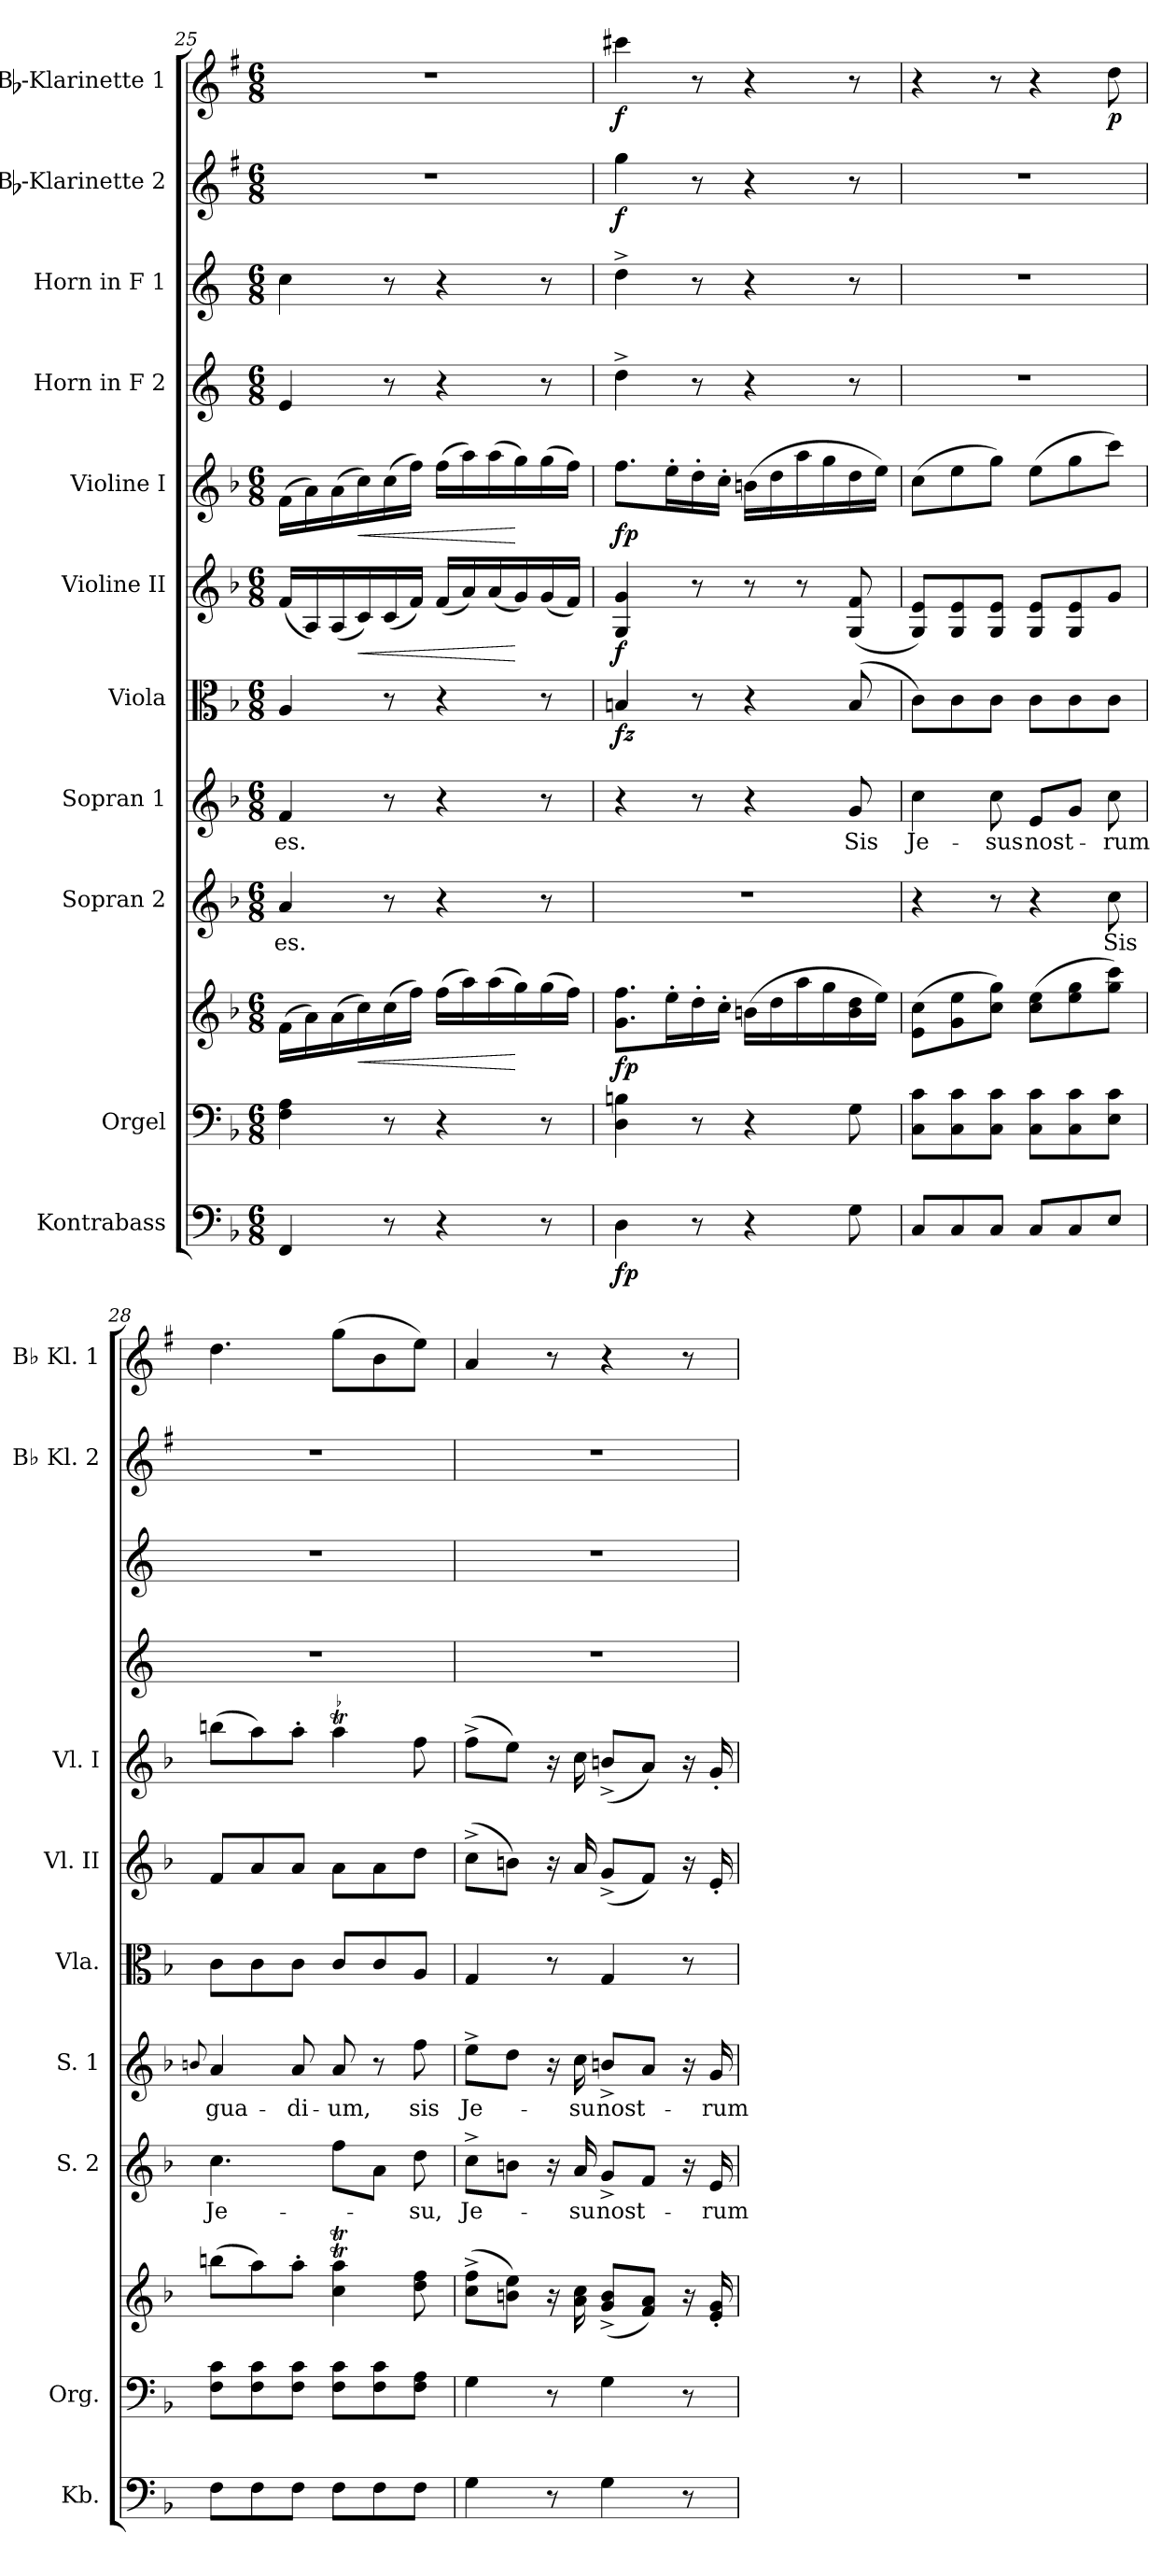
**kern	**dynam	**kern	**kern	**dynam	**kern	**text	**kern	**text	**kern	**dynam	**kern	**dynam	**kern	**dynam	**kern	**kern	**kern	**dynam	**kern	**dynam
*part11	*part11	*part10	*part10	*part10	*part9	*part9	*part8	*part8	*part7	*part7	*part6	*part6	*part5	*part5	*part4	*part3	*part2	*part2	*part1	*part1
*staff12	*staff12	*staff11	*staff10	*staff10/11	*staff9	*staff9	*staff8	*staff8	*staff7	*staff7	*staff6	*staff6	*staff5	*staff5	*staff4	*staff3	*staff2	*staff2	*staff1	*staff1
*I"Kontrabass	*	*I"Orgel	*	*	*I"Sopran 2	*	*I"Sopran 1	*	*I"Viola	*	*I"Violine II	*	*I"Violine I	*	*I"Horn in F 2	*I"Horn in F 1	*I"Bb-Klarinette 2	*	*I"Bb-Klarinette 1	*
*I'Kb.	*	*I'Org.	*	*	*I'S. 2	*	*I'S. 1	*	*I'Vla.	*	*I'Vl. II	*	*I'Vl. I	*	*	*	*I'Bb Kl. 2	*	*I'Bb Kl. 1	*
*clefF4	*	*clefF4	*clefG2	*	*clefG2	*	*clefG2	*	*clefC3	*	*clefG2	*	*clefG2	*	*clefG2	*clefG2	*clefG2	*	*clefG2	*
*ITrd7c12	*	*	*	*	*	*	*	*	*	*	*	*	*	*	*ITrd4c7	*ITrd4c7	*ITrd1c2	*	*ITrd1c2	*
*k[b-]	*	*k[b-]	*k[b-]	*	*k[b-]	*	*k[b-]	*	*k[b-]	*	*k[b-]	*	*k[b-]	*	*k[b-]	*k[b-]	*k[b-]	*	*k[b-]	*
*F:	*	*F:	*F:	*	*F:	*	*F:	*	*F:	*	*F:	*	*F:	*	*F:	*F:	*F:	*	*F:	*
*M6/8	*	*M6/8	*M6/8	*	*M6/8	*	*M6/8	*	*M6/8	*	*M6/8	*	*M6/8	*	*M6/8	*M6/8	*M6/8	*	*M6/8	*
=25	=25	=25	=25	=25	=25	=25	=25	=25	=25	=25	=25	=25	=25	=25	=25	=25	=25	=25	=25	=25
!	!	!	!	!	!	!LO:LY:b	!	!LO:LY:b	!	!	!	!	!	!	!	!	!	!	!	!
4FFF/	.	4F\ 4A\	(>16f\LL	.	4a/	es.	4f/	es.	4A/	.	(<16f/LL	.	(>16f\LL	.	4A/	4f\	2.r	.	2.r	.
.	.	.	16a\)	.	.	.	.	.	.	.	16A/)	.	16a\)	.	.	.	.	.	.	.
.	.	.	(>16a\	.	.	.	.	.	.	.	(<16A/	.	(>16a\	.	.	.	.	.	.	.
!	!	!	!	!LO:HP:b	!	!	!	!	!	!	!	!LO:HP:b	!	!LO:HP:b	!	!	!	!	!	!
.	.	.	16cc\)	<	.	.	.	.	.	.	16c/)	<	16cc\)	<	.	.	.	.	.	.
8r	.	8r	(>16cc\	.	8r	.	8r	.	8r	.	(<16c/	.	(>16cc\	.	8r	8r	.	.	.	.
.	.	.	16ff\JJ)	.	.	.	.	.	.	.	16f/JJ)	.	16ff\JJ)	.	.	.	.	.	.	.
4r	.	4r	(>16ff\LL	.	4r	.	4r	.	4r	.	(<16f/LL	.	(>16ff\LL	.	4r	4r	.	.	.	.
.	.	.	16aa\)	.	.	.	.	.	.	.	16a/)	.	16aa\)	.	.	.	.	.	.	.
.	.	.	(>16aa\	.	.	.	.	.	.	.	(<16a/	.	(>16aa\	.	.	.	.	.	.	.
.	.	.	16gg\)	[	.	.	.	.	.	.	16g/)	[	16gg\)	[	.	.	.	.	.	.
8r	.	8r	(>16gg\	.	8r	.	8r	.	8r	.	(<16g/	.	(>16gg\	.	8r	8r	.	.	.	.
.	.	.	16ff\JJ)	.	.	.	.	.	.	.	16f/JJ)	.	16ff\JJ)	.	.	.	.	.	.	.
=26	=26	=26	=26	=26	=26	=26	=26	=26	=26	=26	=26	=26	=26	=26	=26	=26	=26	=26	=26	=26
!	!LO:DY:b	!	!	!LO:DY:b	!	!	!	!	!	!LO:DY:b	!	!LO:DY:b	!	!LO:DY:b	!	!	!	!LO:DY:b	!	!LO:DY:b
4DD\	fp	4D\ 4Bn\	8.g\ 8.ff\L	fp	2.r	.	4r	.	4Bn/	fz	4G/ 4g/	f	8.ff\L	fp	4g^>\	4g^>\	4ff\	f	4bbn\	f
.	.	.	16ee'>\L	.	.	.	.	.	.	.	.	.	16ee'>\L	.	.	.	.	.	.	.
8r	.	8r	16dd'>\	.	.	.	8r	.	8r	.	8r	.	16dd'>\	.	8r	8r	8r	.	8r	.
.	.	.	16cc'>\JJ	.	.	.	.	.	.	.	.	.	16cc'>\JJ	.	.	.	.	.	.	.
4r	.	4r	(>16bn\LL	.	.	.	4r	.	4r	.	8r	.	(>16bn\LL	.	4r	4r	4r	.	4r	.
.	.	.	16dd\	.	.	.	.	.	.	.	.	.	16dd\	.	.	.	.	.	.	.
.	.	.	16aa\	.	.	.	.	.	.	.	8r	.	16aa\	.	.	.	.	.	.	.
.	.	.	16gg\	.	.	.	.	.	.	.	.	.	16gg\	.	.	.	.	.	.	.
!	!	!	!	!	!	!	!	!LO:LY:b	!	!	!	!	!	!	!	!	!	!	!	!
8GG\	.	8G\	16b\ 16dd\	.	.	.	8g/	Sis	(8B/	.	(8G/ 8f/	.	16dd\	.	8r	8r	8r	.	8r	.
.	.	.	16ee\JJ)	.	.	.	.	.	.	.	.	.	16ee\JJ)	.	.	.	.	.	.	.
=27	=27	=27	=27	=27	=27	=27	=27	=27	=27	=27	=27	=27	=27	=27	=27	=27	=27	=27	=27	=27
!	!	!	!	!	!	!	!	!LO:LY:b	!	!	!	!	!	!	!	!	!	!	!	!
8CC/L	.	8C\ 8c\L	(>8e\ 8cc\L	.	4r	.	4cc\	Je-	8c\L)	.	8G/ 8e/L)	.	(>8cc\L	.	2.r	2.r	2.r	.	4r	.
8CC/	.	8C\ 8c\	8g\ 8ee\	.	.	.	.	.	8c\	.	8G/ 8e/	.	8ee\	.	.	.	.	.	.	.
!	!	!	!	!	!	!	!	!LO:LY:b	!	!	!	!	!	!	!	!	!	!	!	!
8CC/J	.	8C\ 8c\J	8cc\ 8gg\J)	.	8r	.	8cc\	-sus	8c\J	.	8G/ 8e/J	.	8gg\J)	.	.	.	.	.	8r	.
!	!	!	!	!	!	!	!	!LO:LY:b	!	!	!	!	!	!	!	!	!	!	!	!
8CC/L	.	8C\ 8c\L	(>8cc\ 8ee\L	.	4r	.	8e/L	nost-	8c\L	.	8G/ 8e/L	.	(>8ee\L	.	.	.	.	.	4r	.
8CC/	.	8C\ 8c\	8ee\ 8gg\	.	.	.	8g/J	.	8c\	.	8G/ 8e/	.	8gg\	.	.	.	.	.	.	.
!	!	!	!	!	!	!LO:LY:b	!	!LO:LY:b	!	!	!	!	!	!	!	!	!	!	!	!LO:DY:b
8EE/J	.	8E\ 8c\J	8gg\ 8ccc\J)	.	8cc\	Sis	8cc\	-rum	8c\J	.	8g/J	.	8ccc\J)	.	.	.	.	.	8cc\	p
=28	=28	=28	=28	=28	=28	=28	=28	=28	=28	=28	=28	=28	=28	=28	=28	=28	=28	=28	=28	=28
.	.	.	.	.	.	.	8qqbn/	.	.	.	.	.	.	.	.	.	.	.	.	.
!	!	!	!	!	!	!LO:LY:b	!	!LO:LY:b	!	!	!	!	!	!	!	!	!	!	!	!
8FF\L	.	8F\ 8c\L	(>8bbn\L	.	4.cc\	Je-	4a/	gua-	8c\L	.	8f/L	.	(>8bbn\L	.	2.r	2.r	2.r	.	4.cc\	.
8FF\	.	8F\ 8c\	8aa\)	.	.	.	.	.	8c\	.	8a/	.	8aa\)	.	.	.	.	.	.	.
!	!	!	!	!	!	!	!	!LO:LY:b	!	!	!	!	!	!	!	!	!	!	!	!
8FF\J	.	8F\ 8c\J	8aa'>\J	.	.	.	8a/	-di-	8c\J	.	8a/J	.	8aa'>\J	.	.	.	.	.	.	.
!	!	!	!	!	!	!	!	!LO:LY:b	!	!	!	!	!	!	!	!	!	!	!	!
8FF\L	.	8F\ 8c\L	4cc\T 4aa\T	.	8ff\L	.	8a/	-um,	8c/L	.	8a\L	.	4aat\	.	.	.	.	.	(>8ff\L	.
8FF\	.	8F\ 8c\	.	.	8a\J	.	8r	.	8c/	.	8a\	.	.	.	.	.	.	.	8a\	.
!	!	!	!	!	!	!LO:LY:b	!	!LO:LY:b	!	!	!	!	!	!	!	!	!	!	!	!
8FF\J	.	8F\ 8A\J	8dd\ 8ff\	.	8dd\	-su,	8ff\	sis	8A/J	.	8dd\J	.	8ff\	.	.	.	.	.	8dd\J)	.
=29	=29	=29	=29	=29	=29	=29	=29	=29	=29	=29	=29	=29	=29	=29	=29	=29	=29	=29	=29	=29
!	!	!	!	!	!	!LO:LY:b	!	!LO:LY:b	!	!	!	!	!	!	!	!	!	!	!	!
4GG\	.	4G\	(>8cc\^> 8ff\^>L	.	8cc^>\L	Je-	8ee^>\L	Je-	4G/	.	(>8cc^>\L	.	(>8ff^>\L	.	2.r	2.r	2.r	.	4g/	.
.	.	.	8bn\ 8ee\J)	.	8bn\J	.	8dd\J	.	.	.	8bn\J)	.	8ee\J)	.	.	.	.	.	.	.
8r	.	8r	16r	.	16r	.	16r	.	8r	.	16r	.	16r	.	.	.	.	.	8r	.
!	!	!	!	!	!	!LO:LY:b	!	!LO:LY:b	!	!	!	!	!	!	!	!	!	!	!	!
.	.	.	16a\ 16cc\	.	16a/	-su	16cc\	-su	.	.	16a/	.	16cc\	.	.	.	.	.	.	.
!	!	!	!	!	!	!LO:LY:b	!	!LO:LY:b	!	!	!	!	!	!	!	!	!	!	!	!
4GG\	.	4G\	(<8g/^< 8b/^<L	.	8g^>/L	nost-	8bn^>/L	nost-	4G/	.	(<8g^</L	.	(<8bn^</L	.	.	.	.	.	4r	.
.	.	.	8f/ 8a/J)	.	8f/J	.	8a/J	.	.	.	8f/J)	.	8a/J)	.	.	.	.	.	.	.
8r	.	8r	16r	.	16r	.	16r	.	8r	.	16r	.	16r	.	.	.	.	.	8r	.
!	!	!	!	!	!	!LO:LY:b	!	!LO:LY:b	!	!	!	!	!	!	!	!	!	!	!	!
.	.	.	16e/'< 16g/'<	.	16e/	-rum	16g/	-rum	.	.	16e'</	.	16g'</	.	.	.	.	.	.	.
=	=	=	=	=	=	=	=	=	=	=	=	=	=	=	=	=	=	=	=	=
*-	*-	*-	*-	*-	*-	*-	*-	*-	*-	*-	*-	*-	*-	*-	*-	*-	*-	*-	*-	*-
